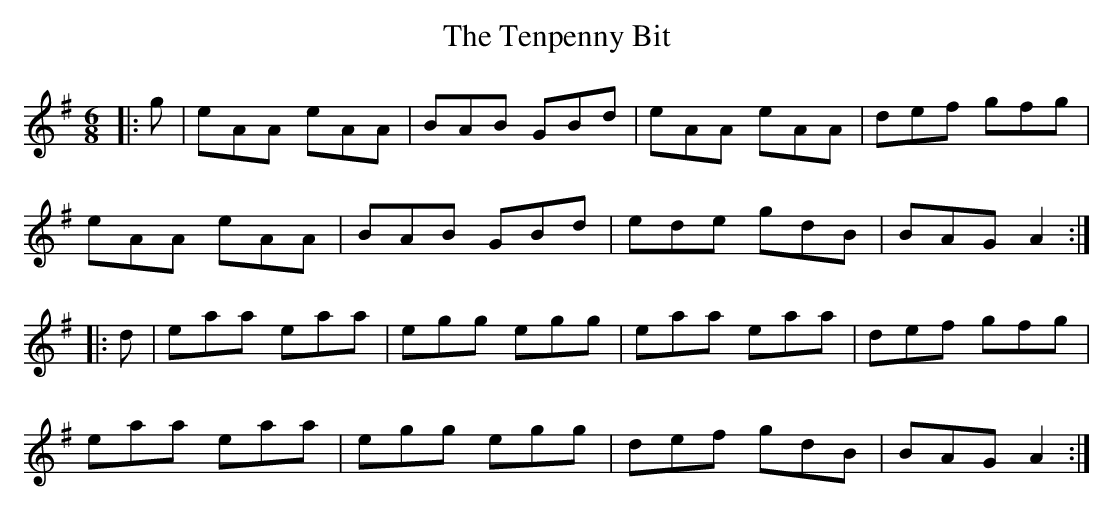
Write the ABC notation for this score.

X:1
T: The Tenpenny Bit
M: 6/8
L: 1/8
K: Ador
|:g|eAA eAA|BAB GBd|eAA eAA|def gfg|
eAA eAA|BAB GBd|ede gdB|BAG A2:|
|:d|eaa eaa|egg egg|eaa eaa|def gfg|
eaa eaa|egg egg|def gdB|BAG A2:|
